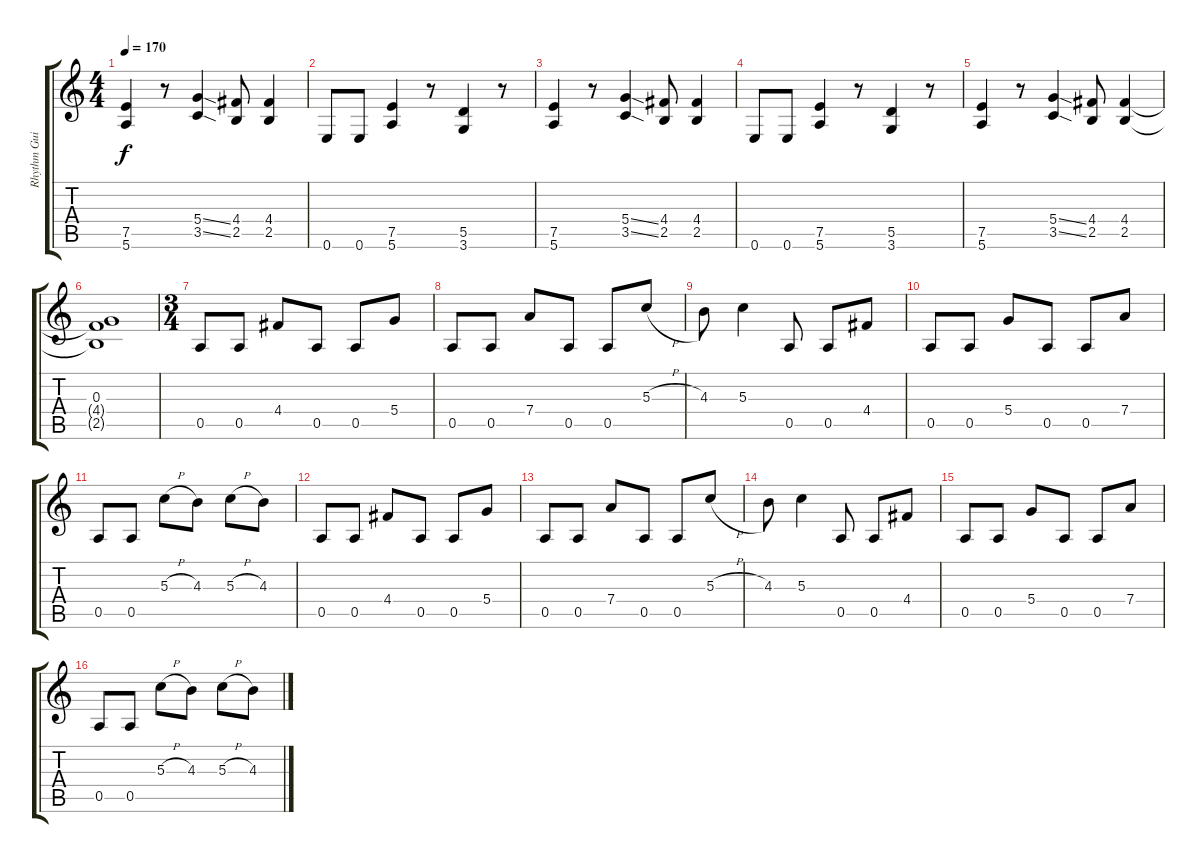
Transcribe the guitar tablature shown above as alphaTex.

\track ("Rhythm Guitar" "Rhythm Gui") {instrument distortionguitar}
\staff {score tabs}
\tuning (E4 B3 G3 D3 A2 E2) {hide}
\ts (4 4)
\tempo 170
\clef g2
\ks c
(7.5 5.6).4{dy f} r.8 (5.4{ss} 3.5{ss}).4 (4.4 2.5).8 (4.4 2.5).4 |
0.6.8 0.6.8 (7.5 5.6).4 r.8 (5.5 3.6).4 r.8 |
(7.5 5.6).4 r.8 (5.4{ss} 3.5{ss}).4 (4.4 2.5).8 (4.4 2.5).4 |
0.6.8 0.6.8 (7.5 5.6).4 r.8 (5.5 3.6).4 r.8 |
(7.5 5.6).4 r.8 (5.4{ss} 3.5{ss}).4 (4.4 2.5).8 (4.4 2.5).4 |
(0.3 4.4{t} 2.5{t}).1 |
\ts (3 4)
0.5.8 0.5.8 4.4.8 0.5.8 0.5.8 5.4.8 |
0.5.8 0.5.8 7.4.8 0.5.8 0.5.8 5.3{h}.8 |
4.3.8 5.3.4 0.5.8 0.5.8 4.4.8 |
0.5.8 0.5.8 5.4.8 0.5.8 0.5.8 7.4.8 |
0.5.8 0.5.8 5.3{h}.8 4.3.8 5.3{h}.8 4.3.8 |
0.5.8 0.5.8 4.4.8 0.5.8 0.5.8 5.4.8 |
0.5.8 0.5.8 7.4.8 0.5.8 0.5.8 5.3{h}.8 |
4.3.8 5.3.4 0.5.8 0.5.8 4.4.8 |
0.5.8 0.5.8 5.4.8 0.5.8 0.5.8 7.4.8 |
0.5.8 0.5.8 5.3{h}.8 4.3.8 5.3{h}.8 4.3.8
